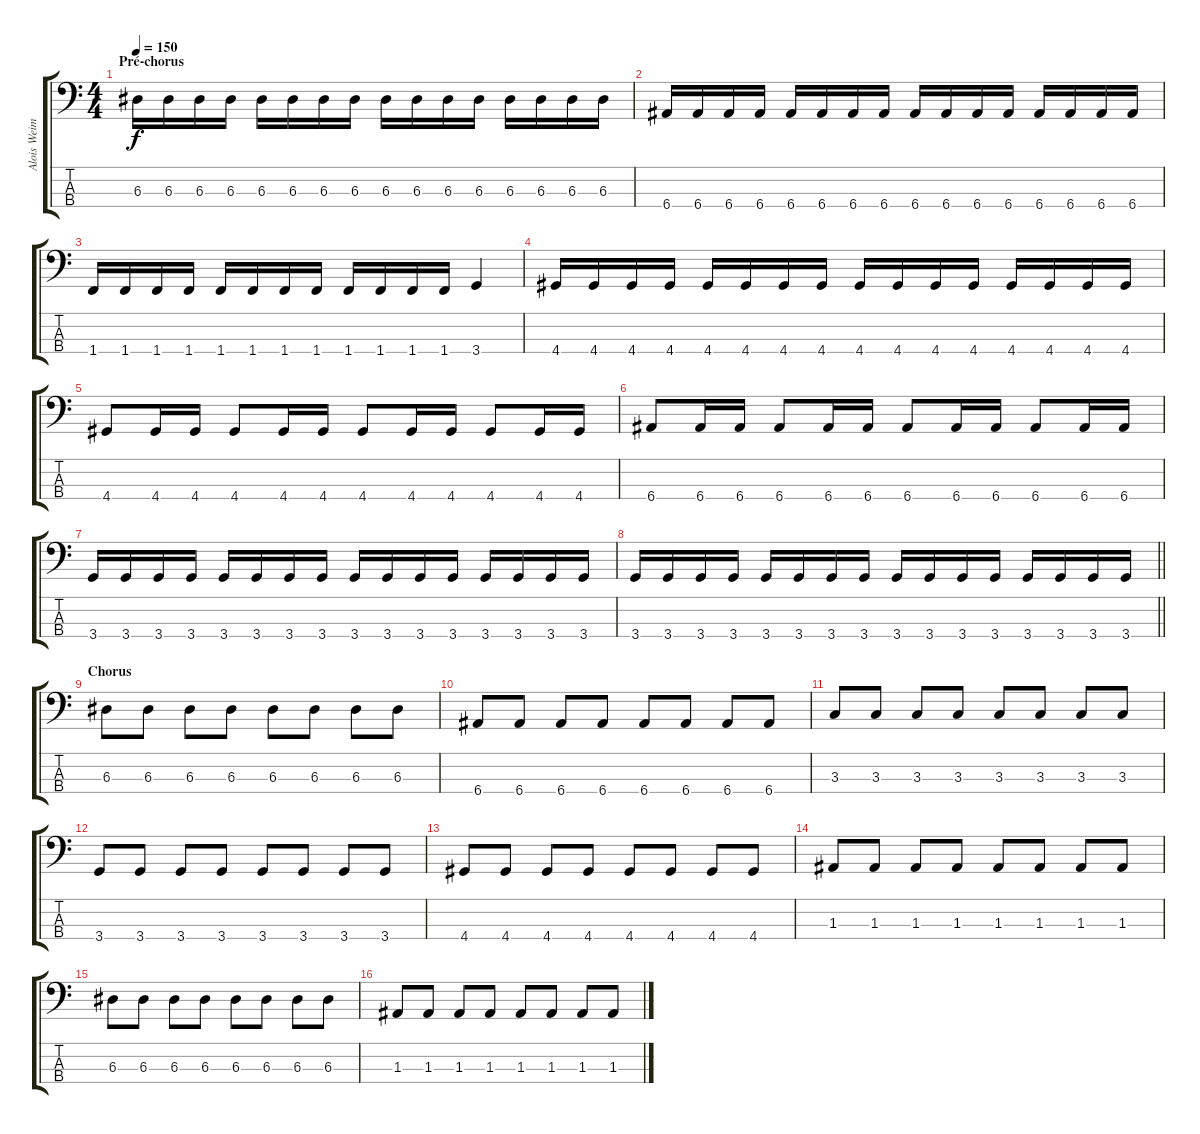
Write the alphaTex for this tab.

\track ("Alois Weimer" "Alois Weim") {instrument electricbasspick}
\staff {score tabs}
\tuning (G2 D2 A1 E1) {hide}
\ts (4 4)
\section ("" "Pré-chorus")
\tempo 150
\clef f4
\ks c
6.3.16{dy f} 6.3.16 6.3.16 6.3.16 6.3.16 6.3.16 6.3.16 6.3.16 6.3.16 6.3.16 6.3.16 6.3.16 6.3.16 6.3.16 6.3.16 6.3.16 |
6.4.16 6.4.16 6.4.16 6.4.16 6.4.16 6.4.16 6.4.16 6.4.16 6.4.16 6.4.16 6.4.16 6.4.16 6.4.16 6.4.16 6.4.16 6.4.16 |
1.4.16 1.4.16 1.4.16 1.4.16 1.4.16 1.4.16 1.4.16 1.4.16 1.4.16 1.4.16 1.4.16 1.4.16 3.4.4 |
4.4.16 4.4.16 4.4.16 4.4.16 4.4.16 4.4.16 4.4.16 4.4.16 4.4.16 4.4.16 4.4.16 4.4.16 4.4.16 4.4.16 4.4.16 4.4.16 |
4.4.8 4.4.16 4.4.16 4.4.8 4.4.16 4.4.16 4.4.8 4.4.16 4.4.16 4.4.8 4.4.16 4.4.16 |
6.4.8 6.4.16 6.4.16 6.4.8 6.4.16 6.4.16 6.4.8 6.4.16 6.4.16 6.4.8 6.4.16 6.4.16 |
3.4.16 3.4.16 3.4.16 3.4.16 3.4.16 3.4.16 3.4.16 3.4.16 3.4.16 3.4.16 3.4.16 3.4.16 3.4.16 3.4.16 3.4.16 3.4.16 |
\barLineRight lightlight
3.4.16 3.4.16 3.4.16 3.4.16 3.4.16 3.4.16 3.4.16 3.4.16 3.4.16 3.4.16 3.4.16 3.4.16 3.4.16 3.4.16 3.4.16 3.4.16 |
\section ("" "Chorus")
6.3.8 6.3.8 6.3.8 6.3.8 6.3.8 6.3.8 6.3.8 6.3.8 |
6.4.8 6.4.8 6.4.8 6.4.8 6.4.8 6.4.8 6.4.8 6.4.8 |
3.3.8 3.3.8 3.3.8 3.3.8 3.3.8 3.3.8 3.3.8 3.3.8 |
3.4.8 3.4.8 3.4.8 3.4.8 3.4.8 3.4.8 3.4.8 3.4.8 |
4.4.8 4.4.8 4.4.8 4.4.8 4.4.8 4.4.8 4.4.8 4.4.8 |
1.3.8 1.3.8 1.3.8 1.3.8 1.3.8 1.3.8 1.3.8 1.3.8 |
6.3.8 6.3.8 6.3.8 6.3.8 6.3.8 6.3.8 6.3.8 6.3.8 |
1.3.8 1.3.8 1.3.8 1.3.8 1.3.8 1.3.8 1.3.8 1.3.8
